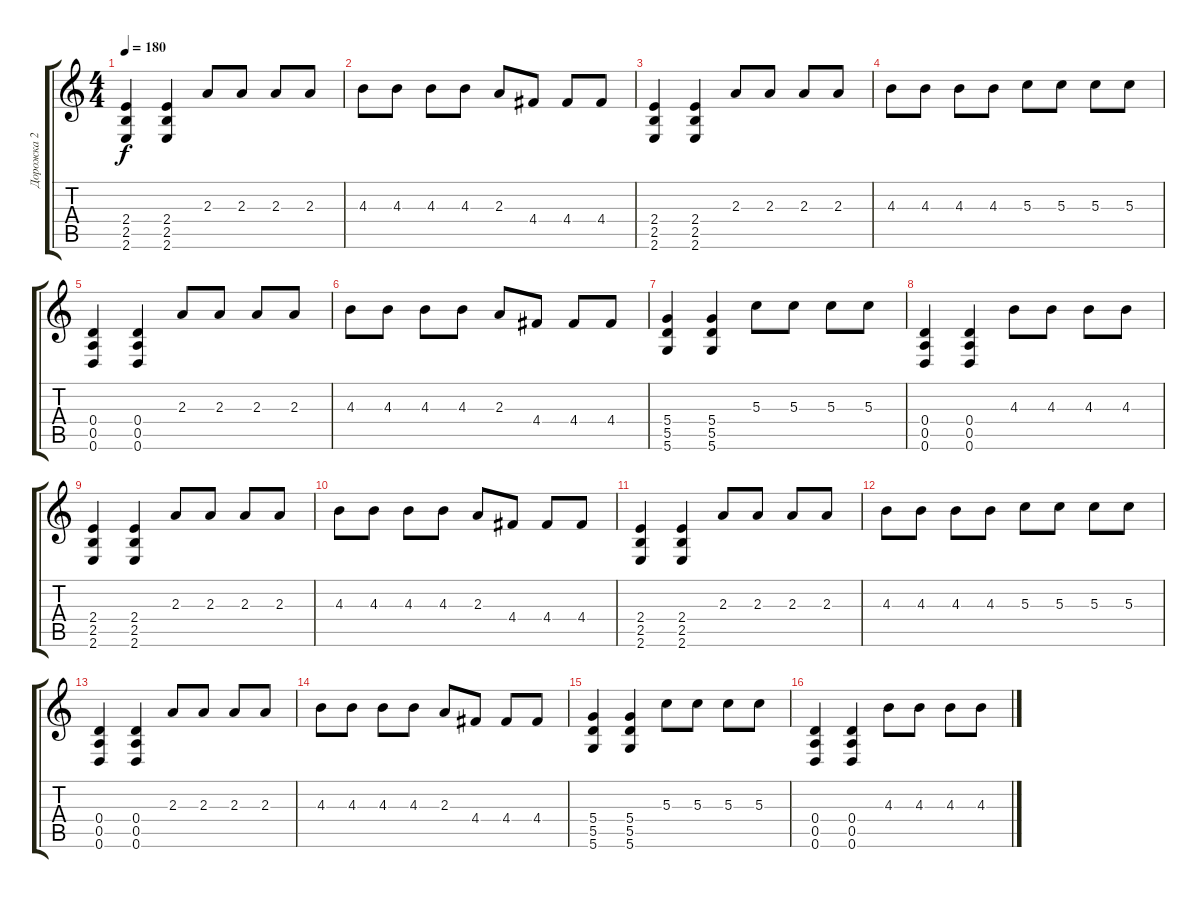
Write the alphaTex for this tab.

\track ("Дорожка 2" "Дорожка 2") {instrument distortionguitar}
\staff {score tabs}
\tuning (E4 B3 G3 D3 A2 D2) {hide}
\ts (4 4)
\tempo 180
\clef g2
\ks c
(2.4 2.5 2.6).4{dy f} (2.4 2.5 2.6).4 2.3.8 2.3.8 2.3.8 2.3.8 |
4.3.8 4.3.8 4.3.8 4.3.8 2.3.8 4.4.8 4.4.8 4.4.8 |
(2.4 2.5 2.6).4 (2.4 2.5 2.6).4 2.3.8 2.3.8 2.3.8 2.3.8 |
4.3.8 4.3.8 4.3.8 4.3.8 5.3.8 5.3.8 5.3.8 5.3.8 |
(0.4 0.5 0.6).4 (0.4 0.5 0.6).4 2.3.8 2.3.8 2.3.8 2.3.8 |
4.3.8 4.3.8 4.3.8 4.3.8 2.3.8 4.4.8 4.4.8 4.4.8 |
(5.4 5.5 5.6).4 (5.4 5.5 5.6).4 5.3.8 5.3.8 5.3.8 5.3.8 |
(0.4 0.5 0.6).4 (0.4 0.5 0.6).4 4.3.8 4.3.8 4.3.8 4.3.8 |
(2.4 2.5 2.6).4 (2.4 2.5 2.6).4 2.3.8 2.3.8 2.3.8 2.3.8 |
4.3.8 4.3.8 4.3.8 4.3.8 2.3.8 4.4.8 4.4.8 4.4.8 |
(2.4 2.5 2.6).4 (2.4 2.5 2.6).4 2.3.8 2.3.8 2.3.8 2.3.8 |
4.3.8 4.3.8 4.3.8 4.3.8 5.3.8 5.3.8 5.3.8 5.3.8 |
(0.4 0.5 0.6).4 (0.4 0.5 0.6).4 2.3.8 2.3.8 2.3.8 2.3.8 |
4.3.8 4.3.8 4.3.8 4.3.8 2.3.8 4.4.8 4.4.8 4.4.8 |
(5.4 5.5 5.6).4 (5.4 5.5 5.6).4 5.3.8 5.3.8 5.3.8 5.3.8 |
(0.4 0.5 0.6).4 (0.4 0.5 0.6).4 4.3.8 4.3.8 4.3.8 4.3.8
